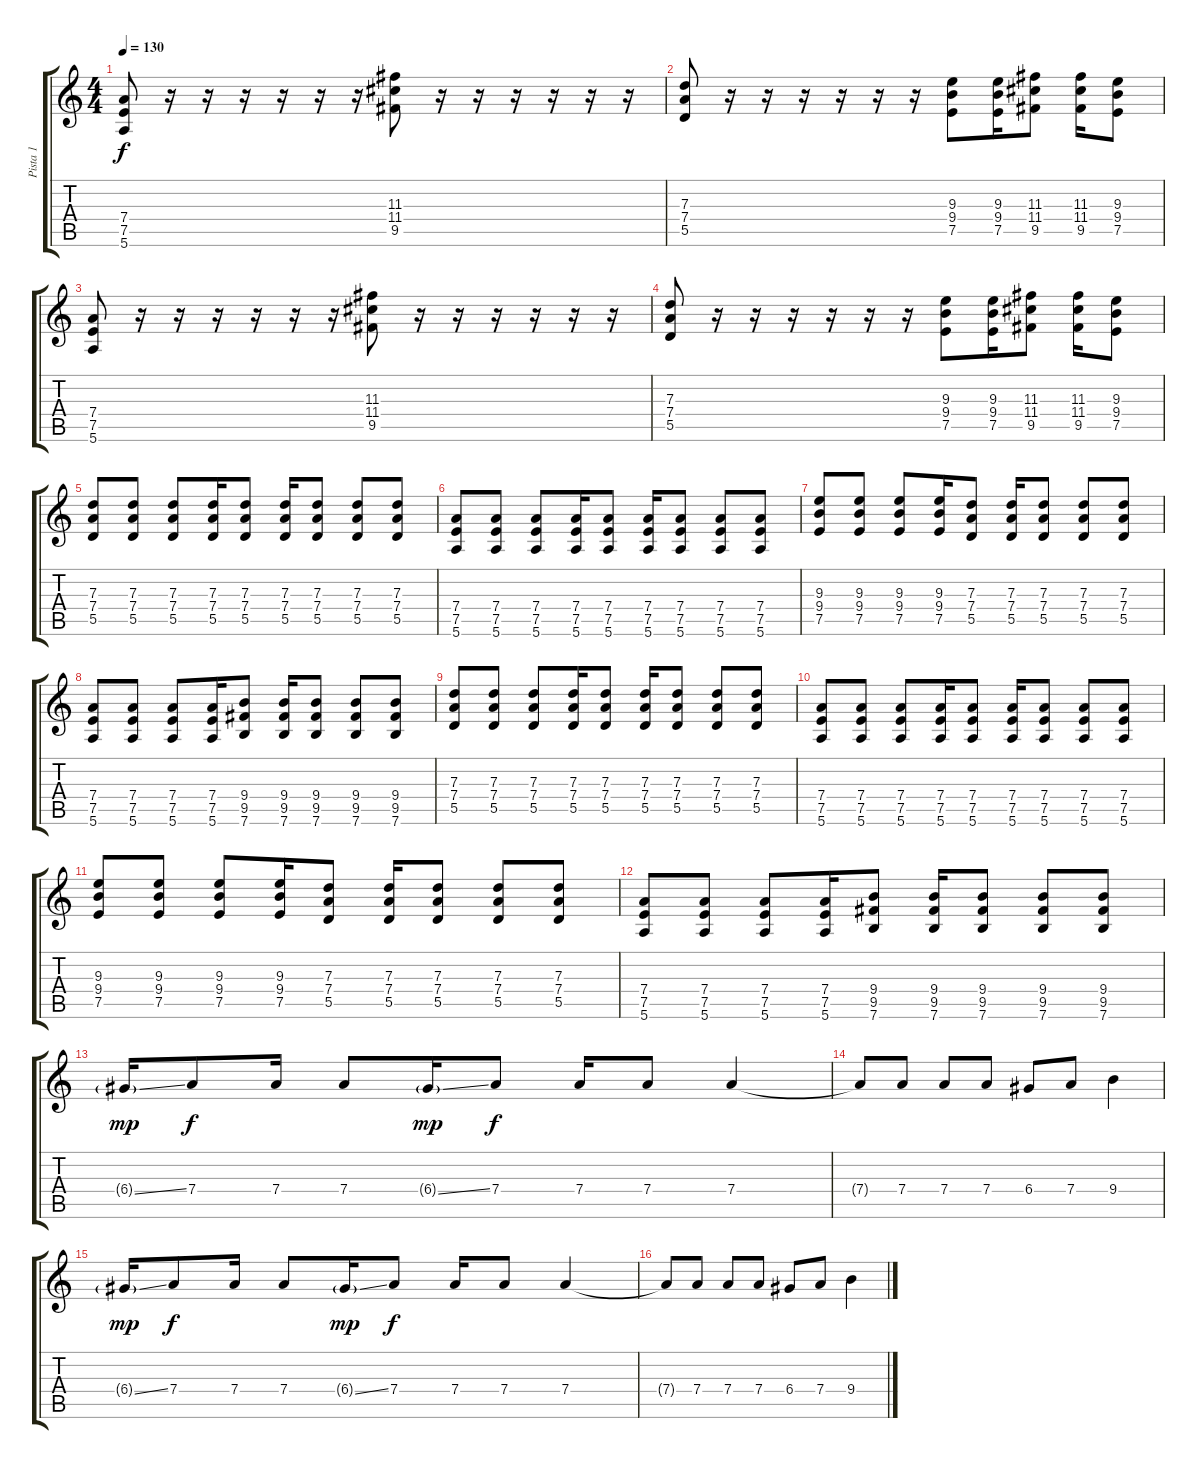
\track ("Pista 1" "Pista 1") {instrument distortionguitar}
\staff {score tabs}
\tuning (E4 B3 G3 D3 A2 E2) {hide}
\ts (4 4)
\tempo 130
\clef g2
\ks c
(7.4 7.5 5.6).8{dy f} r.16 r.16 r.16 r.16 r.16 r.16 (11.3 11.4 9.5).8 r.16 r.16 r.16 r.16 r.16 r.16 |
(7.3 7.4 5.5).8 r.16 r.16 r.16 r.16 r.16 r.16 (9.3 9.4 7.5).8 (9.3 9.4 7.5).16 (11.3 11.4 9.5).8 (11.3 11.4 9.5).16 (9.3 9.4 7.5).8 |
(7.4 7.5 5.6).8 r.16 r.16 r.16 r.16 r.16 r.16 (11.3 11.4 9.5).8 r.16 r.16 r.16 r.16 r.16 r.16 |
(7.3 7.4 5.5).8 r.16 r.16 r.16 r.16 r.16 r.16 (9.3 9.4 7.5).8 (9.3 9.4 7.5).16 (11.3 11.4 9.5).8 (11.3 11.4 9.5).16 (9.3 9.4 7.5).8 |
(7.3 7.4 5.5).8 (7.3 7.4 5.5).8 (7.3 7.4 5.5).8 (7.3 7.4 5.5).16 (7.3 7.4 5.5).8 (7.3 7.4 5.5).16 (7.3 7.4 5.5).8 (7.3 7.4 5.5).8 (7.3 7.4 5.5).8 |
(7.4 7.5 5.6).8 (7.4 7.5 5.6).8 (7.4 7.5 5.6).8 (7.4 7.5 5.6).16 (7.4 7.5 5.6).8 (7.4 7.5 5.6).16 (7.4 7.5 5.6).8 (7.4 7.5 5.6).8 (7.4 7.5 5.6).8 |
(9.3 9.4 7.5).8 (9.3 9.4 7.5).8 (9.3 9.4 7.5).8 (9.3 9.4 7.5).16 (7.3 7.4 5.5).8 (7.3 7.4 5.5).16 (7.3 7.4 5.5).8 (7.3 7.4 5.5).8 (7.3 7.4 5.5).8 |
(7.4 7.5 5.6).8 (7.4 7.5 5.6).8 (7.4 7.5 5.6).8 (7.4 7.5 5.6).16 (9.4 9.5 7.6).8 (9.4 9.5 7.6).16 (9.4 9.5 7.6).8 (9.4 9.5 7.6).8 (9.4 9.5 7.6).8 |
(7.3 7.4 5.5).8 (7.3 7.4 5.5).8 (7.3 7.4 5.5).8 (7.3 7.4 5.5).16 (7.3 7.4 5.5).8 (7.3 7.4 5.5).16 (7.3 7.4 5.5).8 (7.3 7.4 5.5).8 (7.3 7.4 5.5).8 |
(7.4 7.5 5.6).8 (7.4 7.5 5.6).8 (7.4 7.5 5.6).8 (7.4 7.5 5.6).16 (7.4 7.5 5.6).8 (7.4 7.5 5.6).16 (7.4 7.5 5.6).8 (7.4 7.5 5.6).8 (7.4 7.5 5.6).8 |
(9.3 9.4 7.5).8 (9.3 9.4 7.5).8 (9.3 9.4 7.5).8 (9.3 9.4 7.5).16 (7.3 7.4 5.5).8 (7.3 7.4 5.5).16 (7.3 7.4 5.5).8 (7.3 7.4 5.5).8 (7.3 7.4 5.5).8 |
(7.4 7.5 5.6).8 (7.4 7.5 5.6).8 (7.4 7.5 5.6).8 (7.4 7.5 5.6).16 (9.4 9.5 7.6).8 (9.4 9.5 7.6).16 (9.4 9.5 7.6).8 (9.4 9.5 7.6).8 (9.4 9.5 7.6).8 |
6.4{ss g}.16{dy mp} 7.4.8{dy f} 7.4.16 7.4.8 6.4{ss g}.16{dy mp} 7.4.8{dy f} 7.4.16 7.4.8 7.4.4 |
7.4{t}.8 7.4.8 7.4.8 7.4.8 6.4.8 7.4.8 9.4.4 |
6.4{ss g}.16{dy mp} 7.4.8{dy f} 7.4.16 7.4.8 6.4{ss g}.16{dy mp} 7.4.8{dy f} 7.4.16 7.4.8 7.4.4 |
7.4{t}.8 7.4.8 7.4.8 7.4.8 6.4.8 7.4.8 9.4.4
